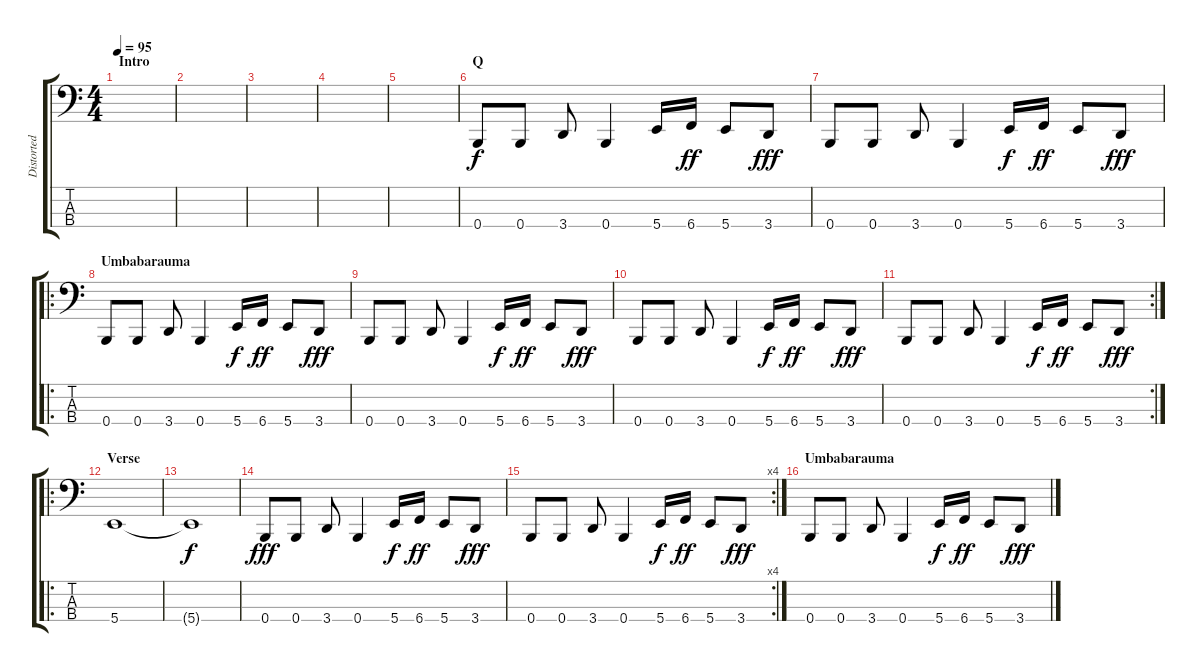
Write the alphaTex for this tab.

\track ("Distorted Bass" "Distorted ") {instrument electricbassfinger}
\staff {score tabs}
\tuning (E2 B1 Gb1 B0) {hide}
\ts (4 4)
\section ("" "Intro")
\tempo 95
\clef f4
\ks c
|
|
|
|
|
\section ("" "Q")
0.4.8 0.4.8 3.4.8 0.4.4 5.4.16{dy f} 6.4.16{dy ff} 5.4.8 3.4.8{dy fff} |
0.4.8 0.4.8 3.4.8 0.4.4 5.4.16{dy f} 6.4.16{dy ff} 5.4.8 3.4.8{dy fff} |
\ro
\section ("" "Umbabarauma")
0.4.8 0.4.8 3.4.8 0.4.4 5.4.16{dy f} 6.4.16{dy ff} 5.4.8 3.4.8{dy fff} |
0.4.8 0.4.8 3.4.8 0.4.4 5.4.16{dy f} 6.4.16{dy ff} 5.4.8 3.4.8{dy fff} |
0.4.8 0.4.8 3.4.8 0.4.4 5.4.16{dy f} 6.4.16{dy ff} 5.4.8 3.4.8{dy fff} |
\rc 2
0.4.8 0.4.8 3.4.8 0.4.4 5.4.16{dy f} 6.4.16{dy ff} 5.4.8 3.4.8{dy fff} |
\ro
\section ("" "Verse")
5.4.1 |
5.4{t}.1{dy f} |
0.4.8{dy fff} 0.4.8 3.4.8 0.4.4 5.4.16{dy f} 6.4.16{dy ff} 5.4.8 3.4.8{dy fff} |
\rc 4
0.4.8 0.4.8 3.4.8 0.4.4 5.4.16{dy f} 6.4.16{dy ff} 5.4.8 3.4.8{dy fff} |
\section ("" "Umbabarauma")
0.4.8 0.4.8 3.4.8 0.4.4 5.4.16{dy f} 6.4.16{dy ff} 5.4.8 3.4.8{dy fff}
